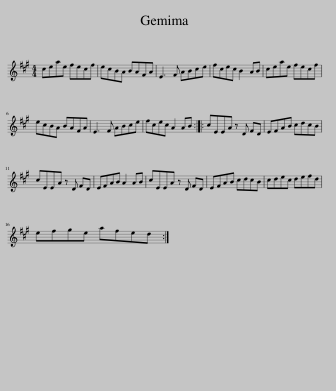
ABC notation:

X:1
L:1/8
M:4/4
I:linebreak $
K:A
V:1 treble
V:1
 ceae fecf | ecBA BAFA | E3 F ABce | fcec B2 AB | ceae fecf |$ %5
 ecBA BAFA | E3 F ABce | fcec A2 AB :: cEEA z D FD | EFAB cdcB |$ %10
 cEEA z D FD | EFAB A2 AB | cEEA z D FD | EFAB cdcB | cdec defd |$ %15
 efge afed :| %16
